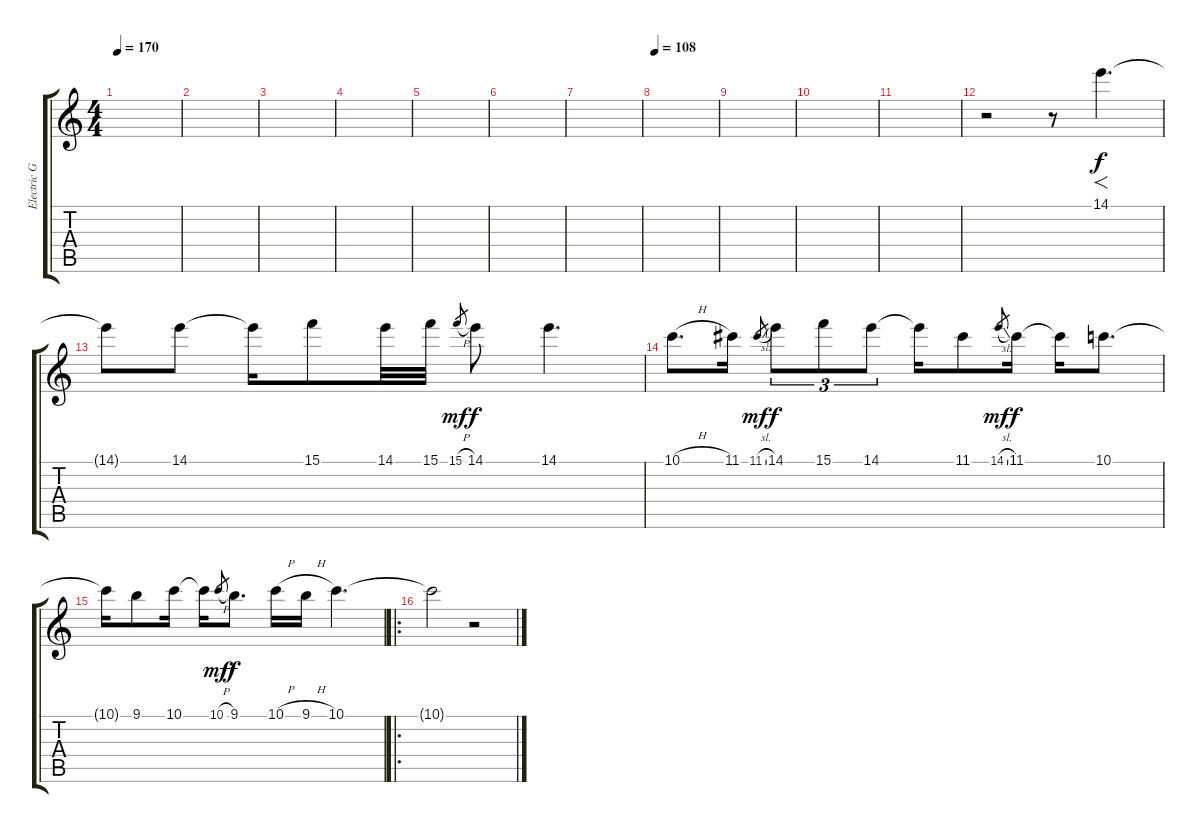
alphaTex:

\track ("Electric Guitar 1" "Electric G") {instrument distortionguitar}
\staff {score tabs}
\tuning (D4 C4 G3 C3 G2 C2) {hide}
\ts (4 4)
\tempo 170
\clef g2
\ks c
|
|
|
|
|
|
|
\tempo 108
|
|
|
|
r.2 r.8 14.1.4{f d} |
14.1{t}.8 14.1.8 14.1{t}.16 15.1.8 14.1.32 15.1.32 15.1{h}.8{gr dy mf} 14.1.8{dy f} 14.1.4{d} |
10.1{h}.8{d} 11.1.16 11.1{sl}.8{gr dy mf} 14.1.8{tu (3 2) dy f} 15.1.8{tu (3 2)} 14.1.8{tu (3 2)} 14.1{t}.16 11.1.8 14.1{sl}.8{gr dy mf} 11.1.16{dy f} 11.1{t}.16 10.1.8{d} |
10.1{t}.16 9.1.8 10.1.16 10.1{t}.16 10.1{h}.8{gr dy mf} 9.1.8{d dy f} 10.1{h}.16 9.1{h}.16 10.1.4{d} |
\ro
10.1{t}.2 r.2
